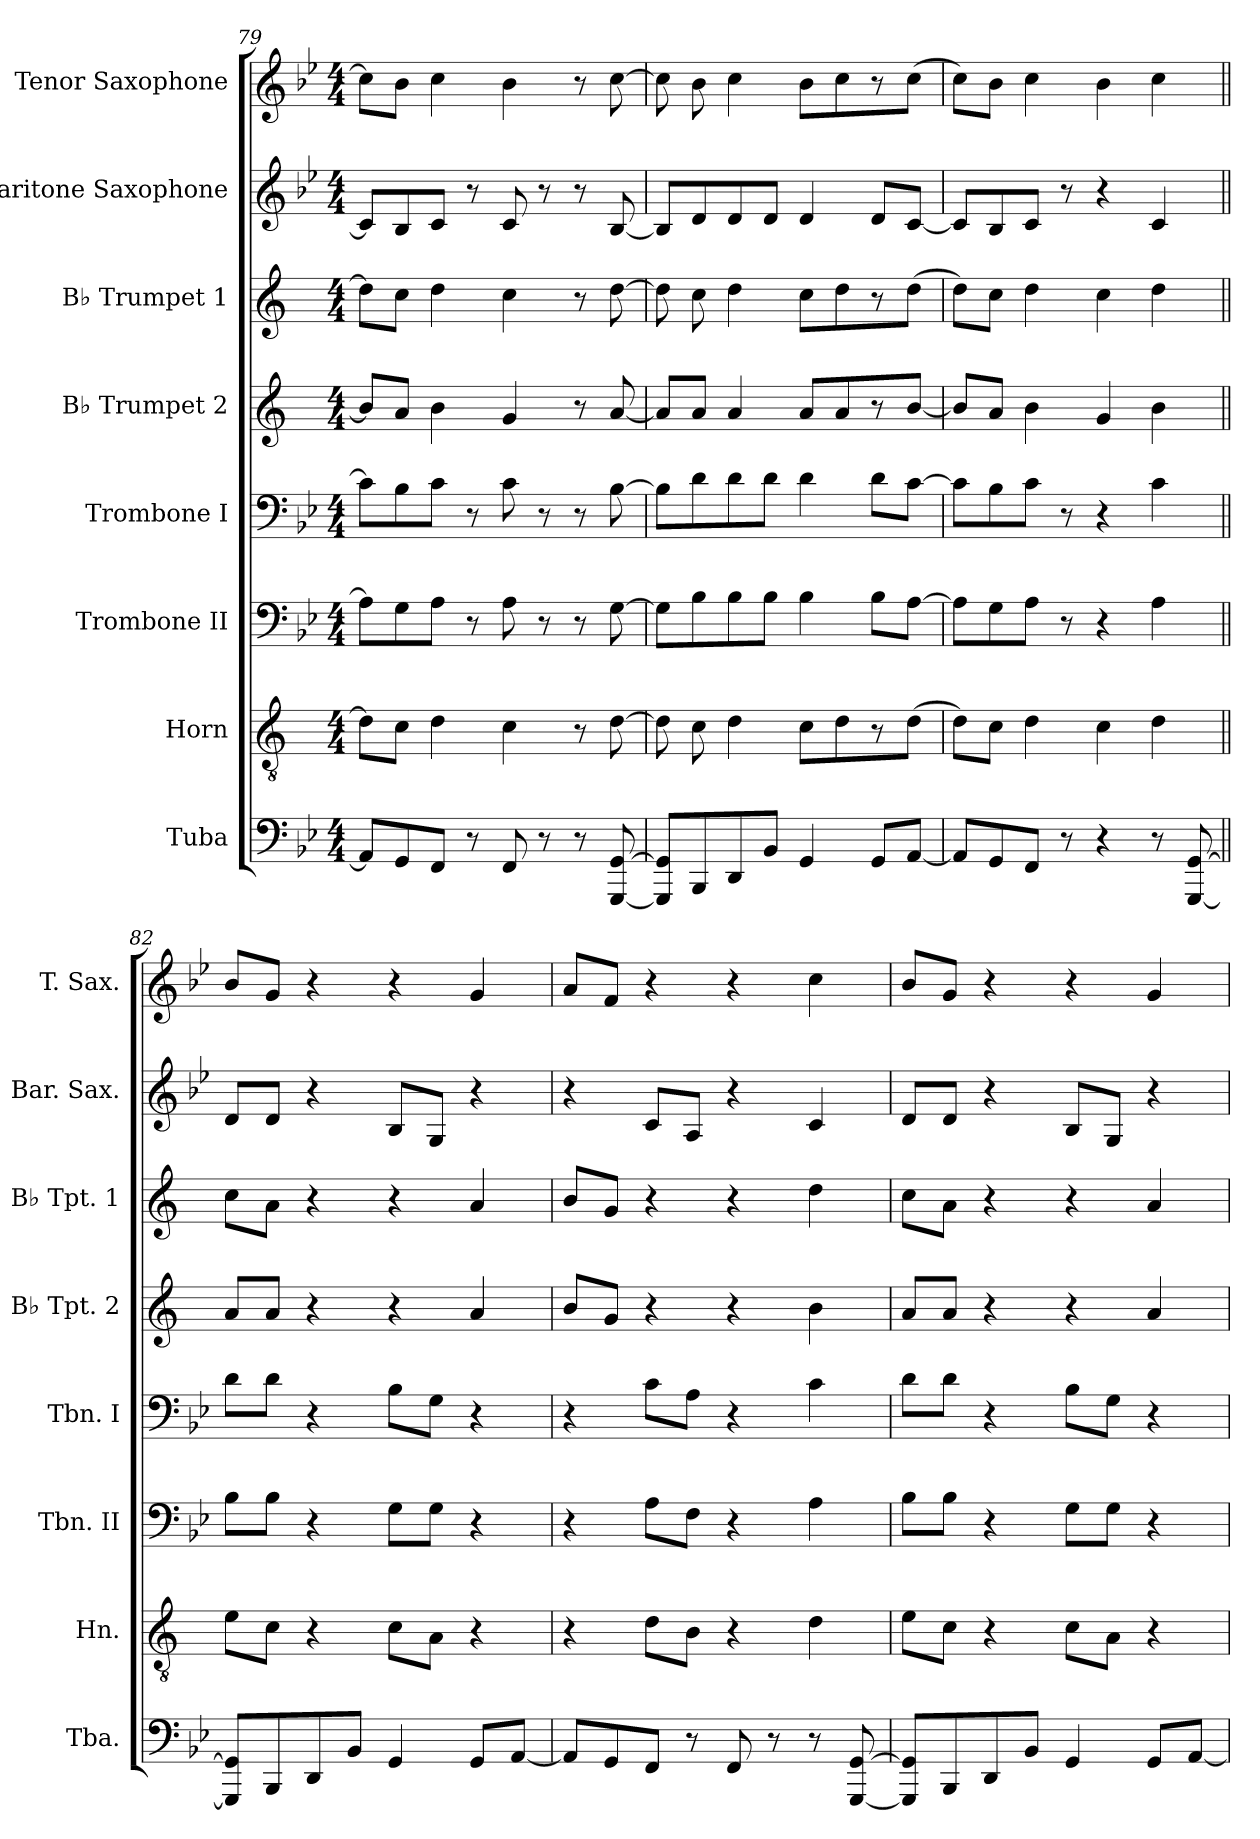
**kern	**kern	**kern	**kern	**kern	**kern	**kern	**kern
*part8	*part7	*part6	*part5	*part4	*part3	*part2	*part1
*staff8	*staff7	*staff6	*staff5	*staff4	*staff3	*staff2	*staff1
*I"Tuba	*I"Horn	*I"Trombone II	*I"Trombone I	*I"B♭ Trumpet 2	*I"B♭ Trumpet 1	*I"Baritone Saxophone	*I"Tenor Saxophone
*I'Tba.	*I'Hn.	*I'Tbn. II	*I'Tbn. I	*I'B♭ Tpt. 2	*I'B♭ Tpt. 1	*I'Bar. Sax.	*I'T. Sax.
*clefF4	*clefGv2	*clefF4	*clefF4	*clefG2	*clefG2	*clefG2	*clefG2
*	*ITrd1c2	*	*	*ITrd1c2	*ITrd1c2	*ITrd12c21	*ITrd8c14
*k[b-e-]	*k[b-e-]	*k[b-e-]	*k[b-e-]	*k[b-e-]	*k[b-e-]	*k[b-e-]	*k[b-e-]
*M4/4	*M4/4	*M4/4	*M4/4	*M4/4	*M4/4	*M4/4	*M4/4
=79	=79	=79	=79	=79	=79	=79	=79
8AAL]	8cL]	8AL]	8cL]	8aL]	8ccL]	8CL]	8cL]
8GG	8B-J	8G	8B-	8gJ	8b-J	8BB-	8B-J
8FFJ	4c	8AJ	8cJ	4a	4cc	8CJ	4c
8r	.	8r	8r	.	.	8r	.
8FF	4B-	8A	8c	4f	4b-	8C	4B-
8r	.	8r	8r	.	.	8r	.
8r	8r	8r	8r	8r	8r	8r	8r
[8GGG [8GG	[8c	[8G	[8B-	[8g	[8cc	[8BB-	[8c
=80	=80	=80	=80	=80	=80	=80	=80
8GGG] 8GG]L	8c]	8GL]	8B-L]	8gL]	8cc]	8BB-L]	8c]
8BBB-	8B-	8B-	8d	8gJ	8b-	8D	8B-
8DD	4c	8B-	8d	4g	4cc	8D	4c
8BB-J	.	8B-J	8dJ	.	.	8DJ	.
4GG	8B-L	4B-	4d	8gL	8b-L	4D	8B-L
.	8c	.	.	8g	8cc	.	8c
8GGL	8r	8B-L	8dL	8r	8r	8DL	8r
[8AAJ	(>8cJ	[8AJ	[8cJ	[8aJ	(>8ccJ	[8CJ	(>8cJ
=81	=81	=81	=81	=81	=81	=81	=81
8AAL]	8cL)	8AL]	8cL]	8aL]	8ccL)	8CL]	8cL)
8GG	8B-J	8G	8B-	8gJ	8b-J	8BB-	8B-J
8FFJ	4c	8AJ	8cJ	4a	4cc	8CJ	4c
8r	.	8r	8r	.	.	8r	.
4r	4B-	4r	4r	4f	4b-	4r	4B-
8r	4c	4A	4c	4a	4cc	4C	4c
[8GGG [8GG	.	.	.	.	.	.	.
=82||	=82||	=82||	=82||	=82||	=82||	=82||	=82||
8GGG] 8GG]L	8dL	8B-L	8dL	8gL	8b-L	8DL	8B-L
8BBB-	8B-J	8B-J	8dJ	8gJ	8gJ	8DJ	8GJ
8DD	4r	4r	4r	4r	4r	4r	4r
8BB-J	.	.	.	.	.	.	.
4GG	8B-L	8GL	8B-L	4r	4r	8BB-L	4r
.	8GJ	8GJ	8GJ	.	.	8GGJ	.
8GGL	4r	4r	4r	4g	4g	4r	4G
[8AAJ	.	.	.	.	.	.	.
=83	=83	=83	=83	=83	=83	=83	=83
8AAL]	4r	4r	4r	8aL	8aL	4r	8AL
8GG	.	.	.	8fJ	8fJ	.	8FJ
8FFJ	8cL	8AL	8cL	4r	4r	8CL	4r
8r	8AJ	8FJ	8AJ	.	.	8AAJ	.
8FF	4r	4r	4r	4r	4r	4r	4r
8r	.	.	.	.	.	.	.
8r	4c	4A	4c	4a	4cc	4C	4c
[8GGG [8GG	.	.	.	.	.	.	.
=84	=84	=84	=84	=84	=84	=84	=84
8GGG] 8GG]L	8dL	8B-L	8dL	8gL	8b-L	8DL	8B-L
8BBB-	8B-J	8B-J	8dJ	8gJ	8gJ	8DJ	8GJ
8DD	4r	4r	4r	4r	4r	4r	4r
8BB-J	.	.	.	.	.	.	.
4GG	8B-L	8GL	8B-L	4r	4r	8BB-L	4r
.	8GJ	8GJ	8GJ	.	.	8GGJ	.
8GGL	4r	4r	4r	4g	4g	4r	4G
[8AAJ	.	.	.	.	.	.	.
=	=	=	=	=	=	=	=
*-	*-	*-	*-	*-	*-	*-	*-
